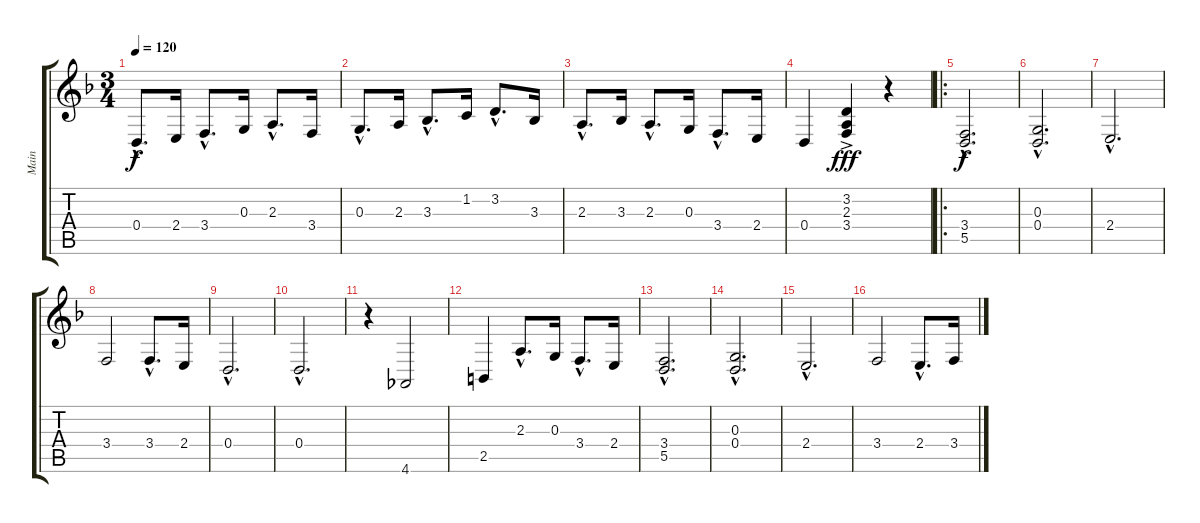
\track ("Main" "Main") {instrument viola}
\staff {score tabs}
\tuning (E4 B3 G3 D3 A2 E2) {hide}
\ts (3 4)
\tempo 120
\clef g2
\ks f
0.4{hac}.8{d dy f volume 13 instrument viola} 2.4.16 3.4{hac}.8{d} 0.3.16 2.3{hac}.8{d} 3.4.16 |
0.3{hac}.8{d} 2.3.16 3.3{hac}.8{d} 1.2.16 3.2{hac}.8{d} 3.3.16 |
2.3{hac}.8{d} 3.3.16 2.3{hac}.8{d} 0.3.16 3.4{hac}.8{d} 2.4.16 |
0.4.4 (3.2{ac} 2.3 3.4{ac}).4{dy fff} r.4 |
\ro
(3.4{hac} 5.5{hac}).2{d dy f volume 8} |
(0.3{hac} 0.4{hac}).2{d} |
2.4{hac}.2{d} |
3.4.2 3.4{hac}.8{d} 2.4.16 |
0.4{hac}.2{d} |
0.4{hac}.2{d} |
r.4 4.6.2 |
2.5.4 2.3{hac}.8{d} 0.3.16 3.4{hac}.8{d} 2.4.16 |
(3.4{hac} 5.5{hac}).2{d} |
(0.3{hac} 0.4{hac}).2{d} |
2.4{hac}.2{d} |
3.4.2 2.4{hac}.8{d} 3.4.16
